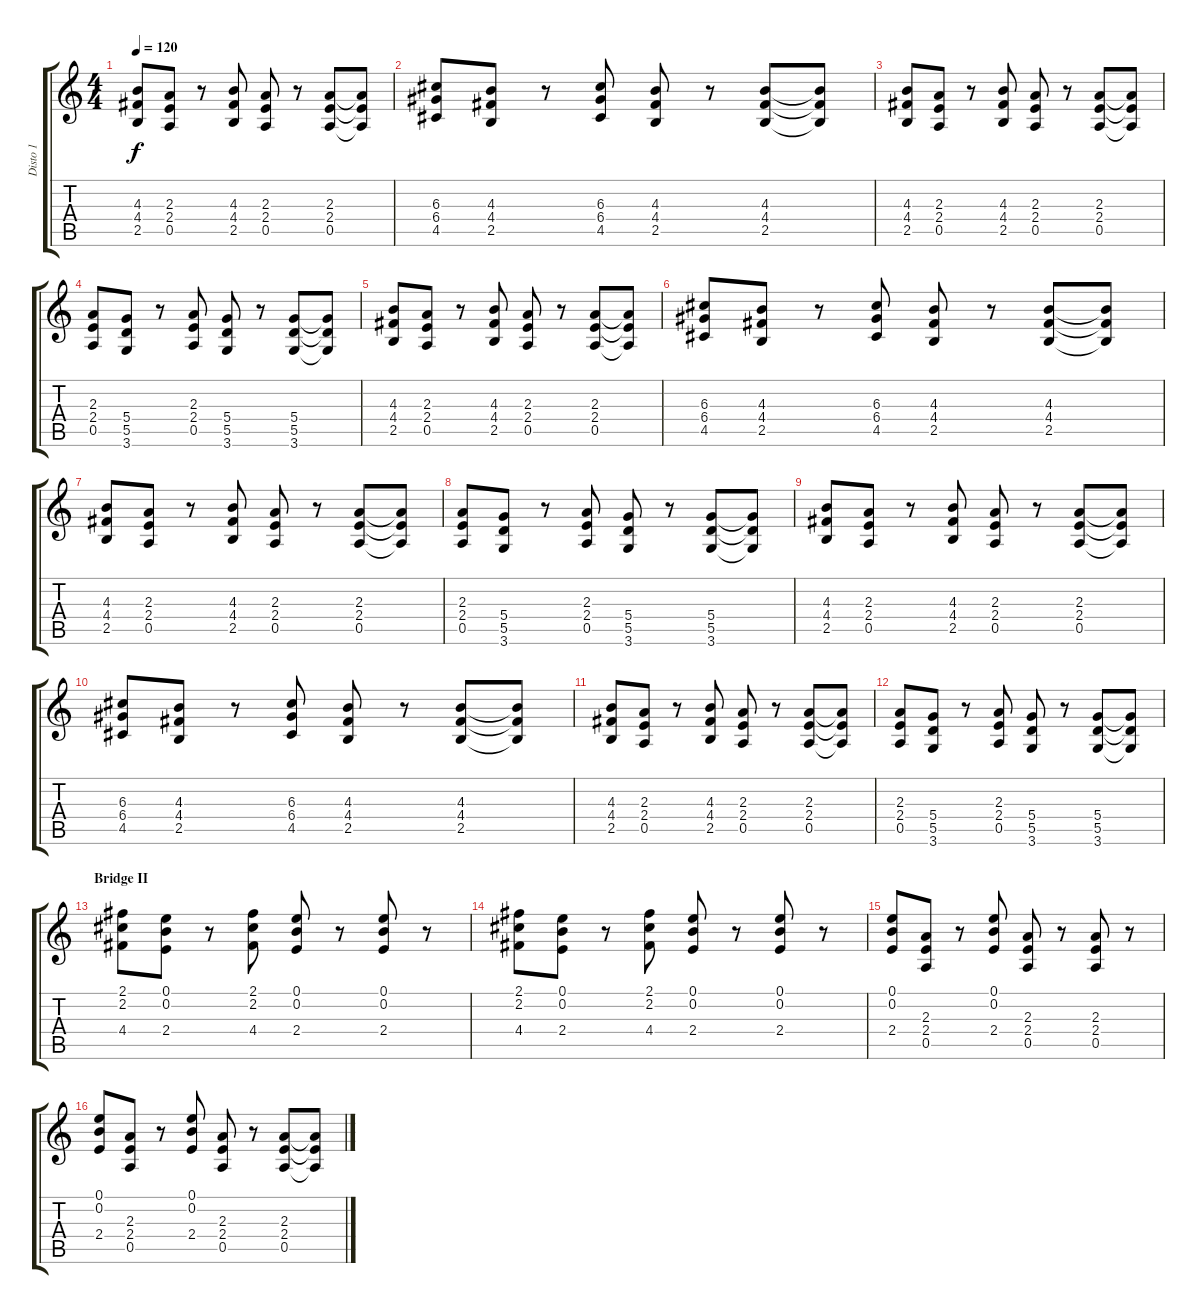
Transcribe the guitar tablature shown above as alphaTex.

\track ("Disto 1" "Disto 1") {instrument distortionguitar}
\staff {score tabs}
\tuning (E4 B3 G3 D3 A2 E2) {hide}
\ts (4 4)
\tempo 120
\clef g2
\ks c
(4.3 4.4 2.5).8{dy f volume 9} (2.3 2.4 0.5).8 r.8 (4.3 4.4 2.5).8 (2.3 2.4 0.5).8 r.8 (2.3 2.4 0.5).8 (2.3{t} 2.4{t} 0.5{t}).8 |
(6.3 6.4 4.5).8 (4.3 4.4 2.5).8 r.8 (6.3 6.4 4.5).8 (4.3 4.4 2.5).8 r.8 (4.3 4.4 2.5).8 (4.3{t} 4.4{t} 2.5{t}).8 |
(4.3 4.4 2.5).8 (2.3 2.4 0.5).8 r.8 (4.3 4.4 2.5).8 (2.3 2.4 0.5).8 r.8 (2.3 2.4 0.5).8 (2.3{t} 2.4{t} 0.5{t}).8 |
(2.3 2.4 0.5).8 (5.4 5.5 3.6).8 r.8 (2.3 2.4 0.5).8 (5.4 5.5 3.6).8 r.8 (5.4 5.5 3.6).8 (5.4{t} 5.5{t} 3.6{t}).8 |
(4.3 4.4 2.5).8{volume 10} (2.3 2.4 0.5).8 r.8 (4.3 4.4 2.5).8 (2.3 2.4 0.5).8 r.8 (2.3 2.4 0.5).8 (2.3{t} 2.4{t} 0.5{t}).8 |
(6.3 6.4 4.5).8 (4.3 4.4 2.5).8 r.8 (6.3 6.4 4.5).8 (4.3 4.4 2.5).8 r.8 (4.3 4.4 2.5).8 (4.3{t} 4.4{t} 2.5{t}).8 |
(4.3 4.4 2.5).8 (2.3 2.4 0.5).8 r.8 (4.3 4.4 2.5).8 (2.3 2.4 0.5).8 r.8 (2.3 2.4 0.5).8 (2.3{t} 2.4{t} 0.5{t}).8 |
(2.3 2.4 0.5).8 (5.4 5.5 3.6).8 r.8 (2.3 2.4 0.5).8 (5.4 5.5 3.6).8 r.8 (5.4 5.5 3.6).8 (5.4{t} 5.5{t} 3.6{t}).8 |
(4.3 4.4 2.5).8 (2.3 2.4 0.5).8 r.8 (4.3 4.4 2.5).8 (2.3 2.4 0.5).8 r.8 (2.3 2.4 0.5).8 (2.3{t} 2.4{t} 0.5{t}).8 |
(6.3 6.4 4.5).8 (4.3 4.4 2.5).8 r.8 (6.3 6.4 4.5).8 (4.3 4.4 2.5).8 r.8 (4.3 4.4 2.5).8 (4.3{t} 4.4{t} 2.5{t}).8 |
(4.3 4.4 2.5).8 (2.3 2.4 0.5).8 r.8 (4.3 4.4 2.5).8 (2.3 2.4 0.5).8 r.8 (2.3 2.4 0.5).8 (2.3{t} 2.4{t} 0.5{t}).8 |
(2.3 2.4 0.5).8 (5.4 5.5 3.6).8 r.8 (2.3 2.4 0.5).8 (5.4 5.5 3.6).8 r.8 (5.4 5.5 3.6).8 (5.4{t} 5.5{t} 3.6{t}).8 |
\section ("" "Bridge II")
(2.1 2.2 4.4).8 (0.1 0.2 2.4).8 r.8 (2.1 2.2 4.4).8 (0.1 0.2 2.4).8 r.8 (0.1 0.2 2.4).8 r.8 |
(2.1 2.2 4.4).8 (0.1 0.2 2.4).8 r.8 (2.1 2.2 4.4).8 (0.1 0.2 2.4).8 r.8 (0.1 0.2 2.4).8 r.8 |
(0.1 0.2 2.4).8 (2.3 2.4 0.5).8 r.8 (0.1 0.2 2.4).8 (2.3 2.4 0.5).8 r.8 (2.3 2.4 0.5).8 r.8 |
(0.1 0.2 2.4).8 (2.3 2.4 0.5).8 r.8 (0.1 0.2 2.4).8 (2.3 2.4 0.5).8 r.8 (2.3 2.4 0.5).8 (2.3{t} 2.4{t} 0.5{t}).8
